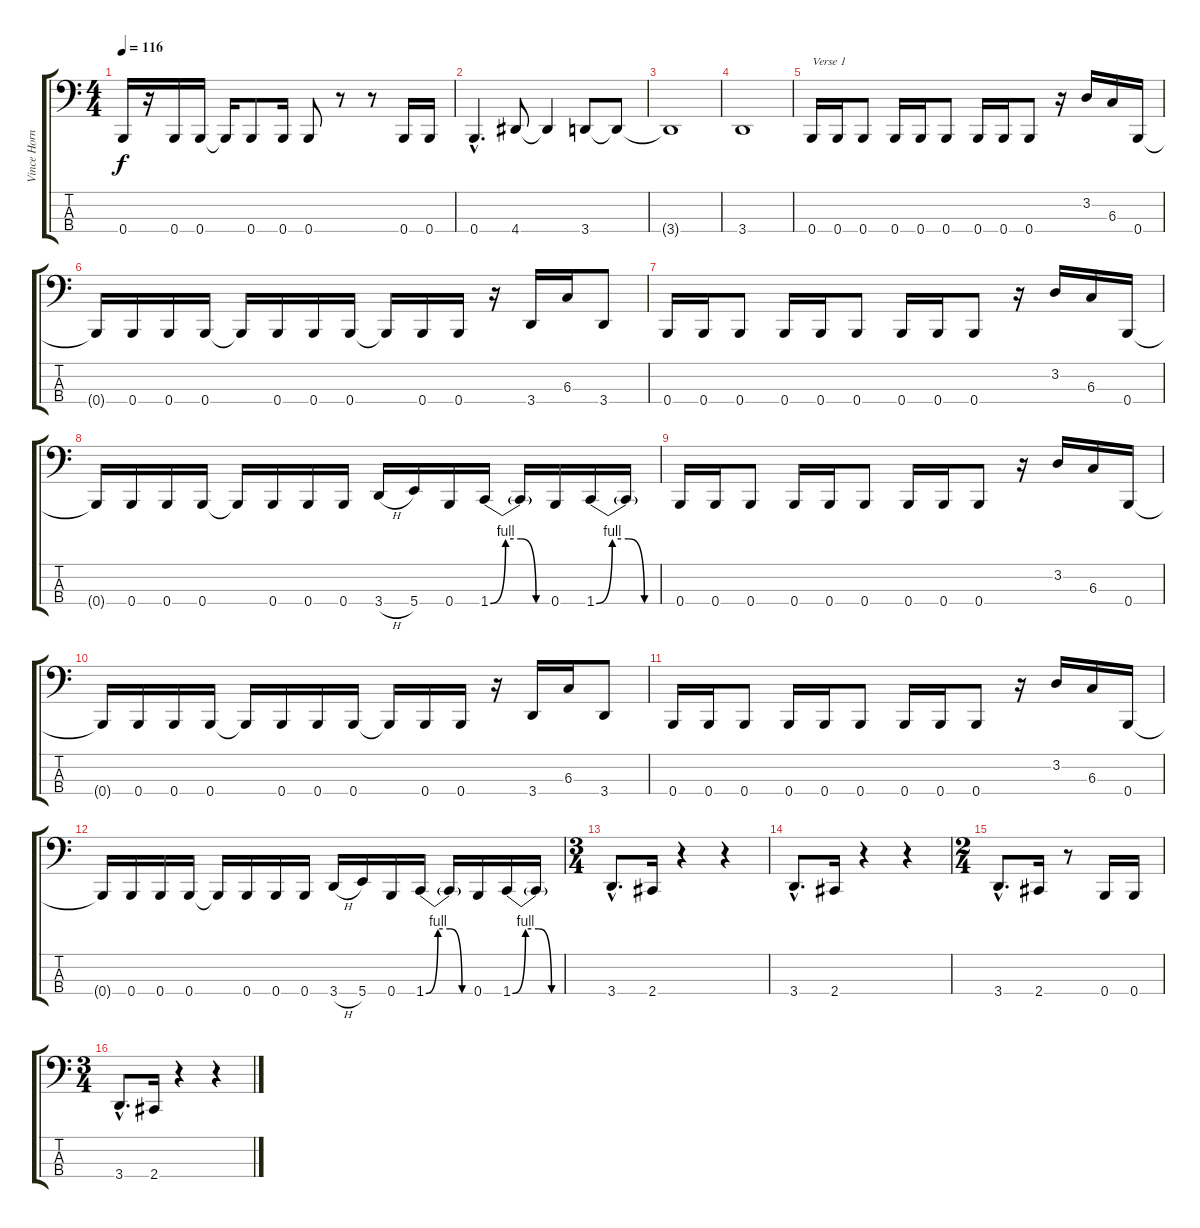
\track ("Vince Hornsby - Bass" "Vince Horn") {instrument electricbasspick}
\staff {score tabs}
\tuning (E2 B1 Gb1 B0) {hide}
\ts (4 4)
\tempo 116
\clef f4
\ks c
0.4{t}.16{dy f} r.16 0.4.16 0.4.16 0.4{t}.16 0.4.8 0.4.16 0.4.8 r.8 r.8 0.4.16 0.4.16 |
0.4{hac}.4{d} 4.4.8 4.4{t}.4 3.4.8 3.4{t}.8 |
3.4{t}.1 |
3.4.1 |
0.4.16{txt "Verse 1"} 0.4.16 0.4.8 0.4.16 0.4.16 0.4.8 0.4.16 0.4.16 0.4.8 r.16 3.2.16 6.3.16 0.4.16 |
0.4{t}.16 0.4.16 0.4.16 0.4.16 0.4{t}.16 0.4.16 0.4.16 0.4.16 0.4{t}.16 0.4.16 0.4.16 r.16 3.4.16 6.3.16 3.4.8 |
0.4.16 0.4.16 0.4.8 0.4.16 0.4.16 0.4.8 0.4.16 0.4.16 0.4.8 r.16 3.2.16 6.3.16 0.4.16 |
0.4{t}.16 0.4.16 0.4.16 0.4.16 0.4{t}.16 0.4.16 0.4.16 0.4.16 3.4{h}.16 5.4.16 0.4.16 1.4{be (custom 0 0 15 4 30 4 45 0 60 0)}.16 1.4{t}.16 0.4.16 1.4{be (custom 0 0 15 4 30 4 45 0 60 0)}.16 1.4{t}.16 |
0.4.16 0.4.16 0.4.8 0.4.16 0.4.16 0.4.8 0.4.16 0.4.16 0.4.8 r.16 3.2.16 6.3.16 0.4.16 |
0.4{t}.16 0.4.16 0.4.16 0.4.16 0.4{t}.16 0.4.16 0.4.16 0.4.16 0.4{t}.16 0.4.16 0.4.16 r.16 3.4.16 6.3.16 3.4.8 |
0.4.16 0.4.16 0.4.8 0.4.16 0.4.16 0.4.8 0.4.16 0.4.16 0.4.8 r.16 3.2.16 6.3.16 0.4.16 |
0.4{t}.16 0.4.16 0.4.16 0.4.16 0.4{t}.16 0.4.16 0.4.16 0.4.16 3.4{h}.16 5.4.16 0.4.16 1.4{be (custom 0 0 15 4 30 4 45 0 60 0)}.16 1.4{t}.16 0.4.16 1.4{be (custom 0 0 15 4 30 4 45 0 60 0)}.16 1.4{t}.16 |
\ts (3 4)
3.4{hac}.8{d} 2.4.16 r.4 r.4 |
3.4{hac}.8{d} 2.4.16 r.4 r.4 |
\ts (2 4)
3.4{hac}.8{d} 2.4.16 r.8 0.4.16 0.4.16 |
\ts (3 4)
3.4{hac}.8{d} 2.4.16 r.4 r.4
